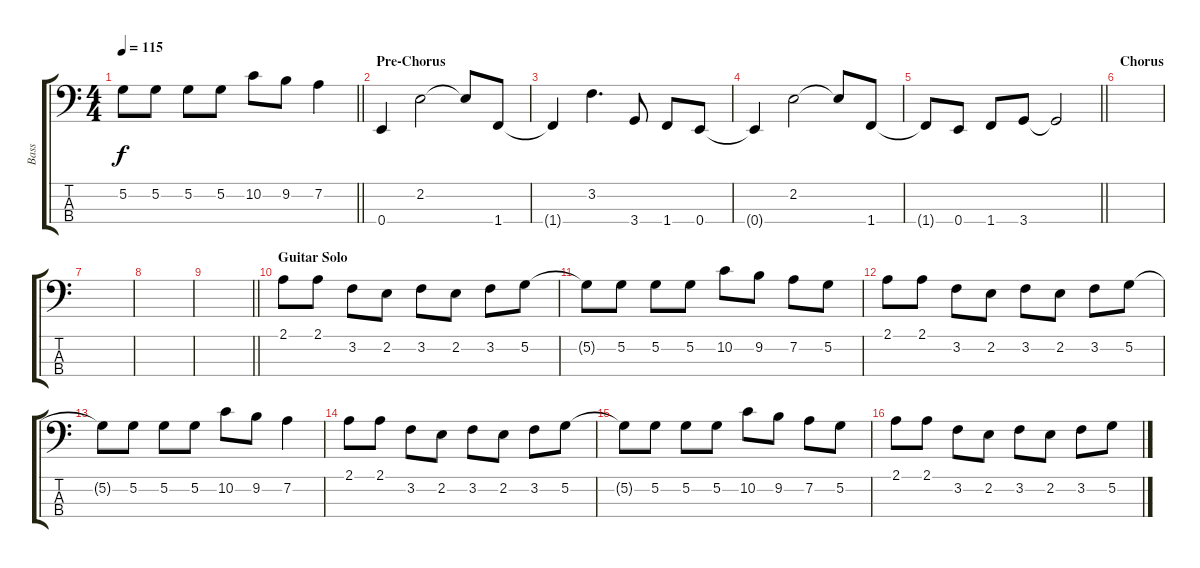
\track ("Bass" "Bass") {instrument electricbasspick}
\staff {score tabs}
\tuning (G2 D2 A1 E1) {hide}
\ts (4 4)
\tempo 115
\clef f4
\barLineRight lightlight
\ks c
5.2{t}.8{dy f} 5.2.8 5.2.8 5.2.8 10.2.8 9.2.8 7.2.4 |
\section ("" "Pre-Chorus")
0.4.4 2.2.2 2.2{t}.8 1.4.8 |
1.4{t}.4 3.2.4{d} 3.4.8 1.4.8 0.4.8 |
0.4{t}.4 2.2.2 2.2{t}.8 1.4.8 |
\barLineRight lightlight
1.4{t}.8 0.4.8 1.4.8 3.4.8 3.4{t}.2 |
\section ("" "Chorus")
|
|
|
\barLineRight lightlight
|
\section ("" "Guitar Solo")
2.1.8 2.1.8 3.2.8 2.2.8 3.2.8 2.2.8 3.2.8 5.2.8 |
5.2{t}.8 5.2.8 5.2.8 5.2.8 10.2.8 9.2.8 7.2.8 5.2.8 |
2.1.8 2.1.8 3.2.8 2.2.8 3.2.8 2.2.8 3.2.8 5.2.8 |
5.2{t}.8 5.2.8 5.2.8 5.2.8 10.2.8 9.2.8 7.2.4 |
2.1.8 2.1.8 3.2.8 2.2.8 3.2.8 2.2.8 3.2.8 5.2.8 |
5.2{t}.8 5.2.8 5.2.8 5.2.8 10.2.8 9.2.8 7.2.8 5.2.8 |
2.1.8 2.1.8 3.2.8 2.2.8 3.2.8 2.2.8 3.2.8 5.2.8
